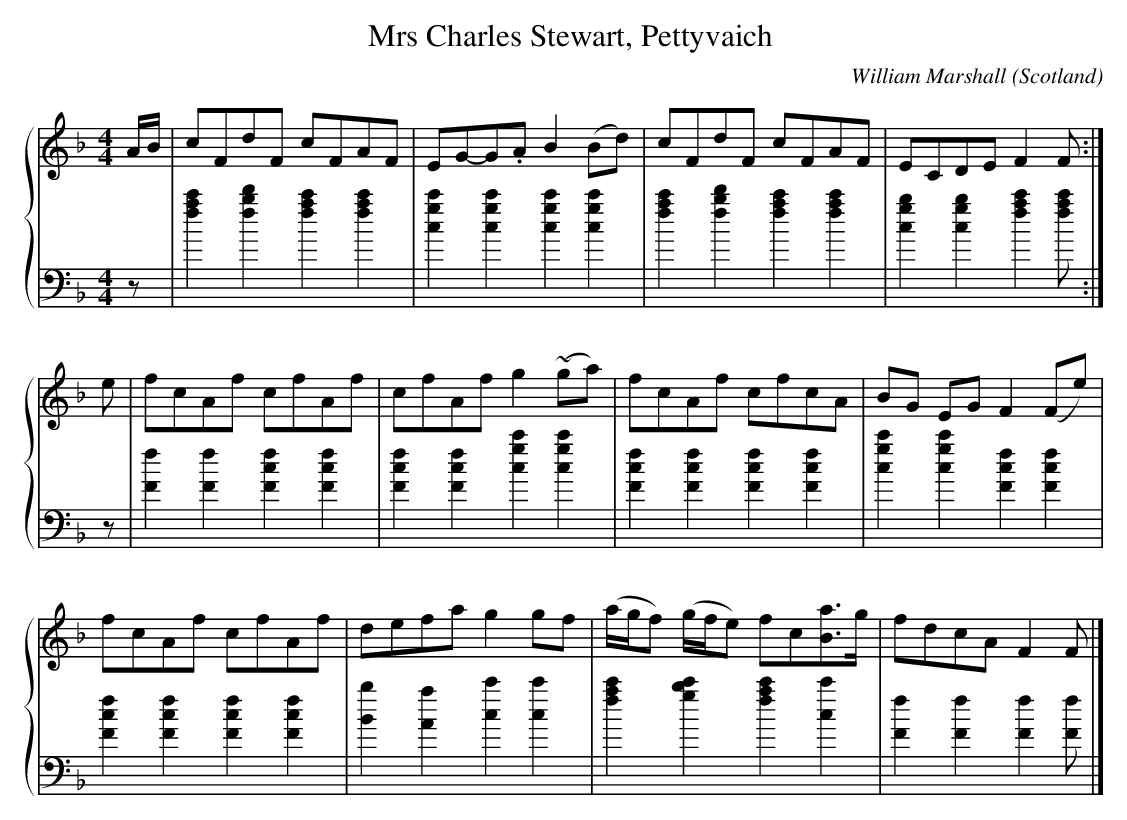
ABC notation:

X:1
T:Mrs Charles Stewart, Pettyvaich
C:William Marshall
L:1/8
M:4/4
O:Scotland
K:F
%%staves {1 2}
V:1
A/B/ | \
cFdF cFAF | EG-G.A B2 (Bd) | cFdF cFAF | ECDE F2 F :|
e | \
fcAf cfAf | cfAf g2 (~!=!ga) | fcAf cfcA | BG EG F2 (Fe) |
fcAf cfAf | defa g2 gf | (a/g/f) (g/f/e) fc[Ba]3/g/ | fdcA F2 F |]
V:2 clef=bass
L:1/4
z/ | \
[fac'] [fbd'] [fac'] [fac'] | [cgc'] ['cgc'] [cgc'] [cgc'] | \
[fac'] [fbd'] [fac'] [fac'] | [cgb] [cgb] [fac'] [fac']/ :| \
z/ | \
[Ff] [Ff] [Fcf] [Fcf] | [Fcf] [Fcf] [cgc'] [cgc'] | \
[Fcf] [Fcf] [Fcf] [Fcf] | [cgc'] [cgc'] [Fcf] [Fcf]  | \
[Fcf] [Fcf] [Fcf] [Fcf]  | [Bb] [Aa] [cc'] [cc'] | \
[fac'] [gbc'] [fac'] [cc'] | [Ff] [Ff] [Ff] [Ff]/ |]
